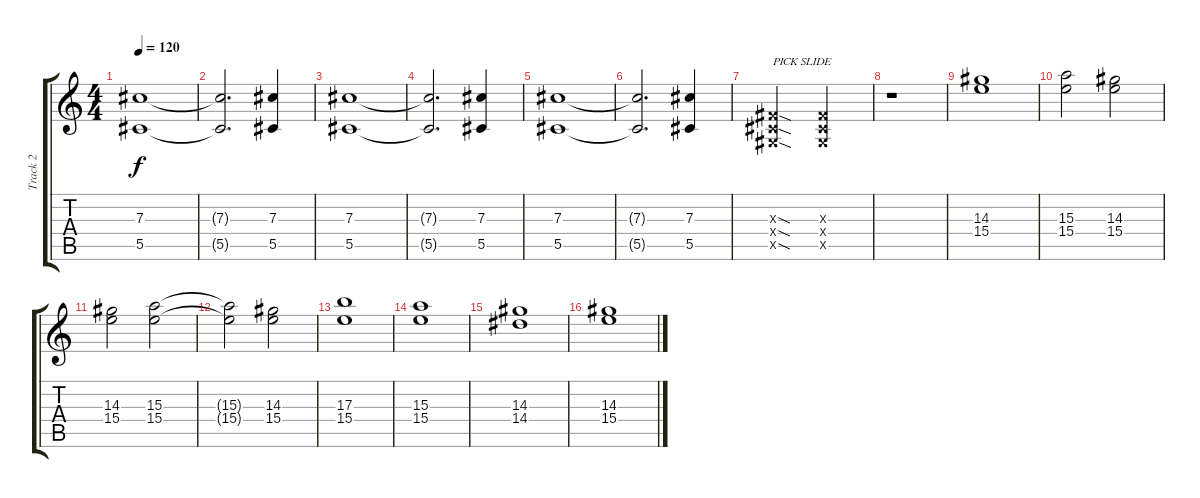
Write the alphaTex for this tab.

\track ("Track 2" "Track 2") {solo instrument distortionguitar}
\staff {score tabs}
\tuning (Eb4 Bb3 Gb3 Db3 Ab2 Db2) {hide}
\ts (4 4)
\tempo 120
\clef g2
\ks c
(7.3 5.5).1{dy f} |
(7.3{t} 5.5{t}).2{d} (7.3 5.5).4 |
(7.3 5.5).1 |
(7.3{t} 5.5{t}).2{d} (7.3 5.5).4 |
(7.3 5.5).1 |
(7.3{t} 5.5{t}).2{d} (7.3 5.5).4 |
(0.3{sod x} 0.4{sod x} 0.5{sod x}).2{txt "PICK SLIDE"} (0.3{x} 0.4{x} 0.5{x}).2 |
r.1 |
(14.3 15.4).1 |
(15.3 15.4).2 (14.3 15.4).2 |
(14.3 15.4).2 (15.3 15.4).2 |
(15.3{t} 15.4{t}).2 (14.3 15.4).2 |
(17.3 15.4).1 |
(15.3 15.4).1 |
(14.3 14.4).1 |
(14.3 15.4).1
